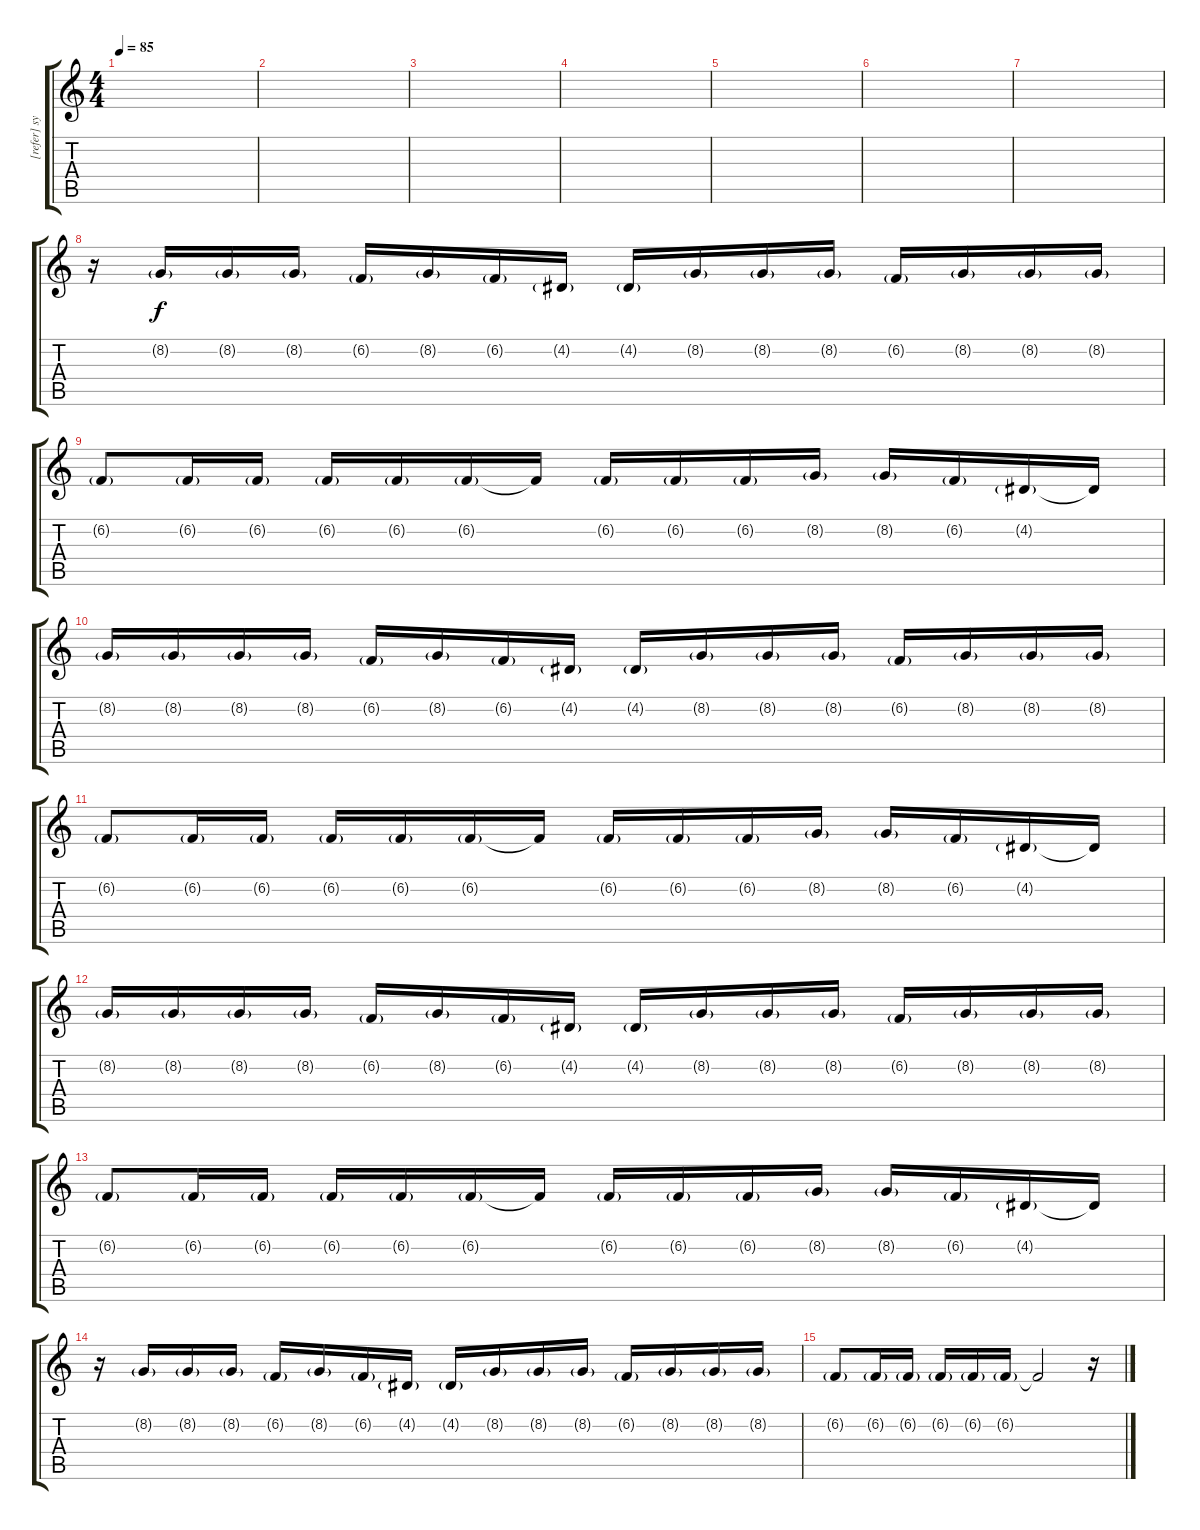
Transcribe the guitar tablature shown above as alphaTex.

\track ("[refer] synth" "[refer] sy") {instrument drawbarorgan}
\staff {score tabs}
\tuning (E4 B3 G3 D3 A2 E2) {hide}
\ts (4 4)
\tempo 85
\clef g2
\ks c
|
|
|
|
|
|
|
r.16{instrument fx7echoes} 8.2{g}.16 8.2{g}.16 8.2{g}.16 6.2{g}.16 8.2{g}.16 6.2{g}.16 4.2{g}.16 4.2{g}.16 8.2{g}.16 8.2{g}.16 8.2{g}.16 6.2{g}.16 8.2{g}.16 8.2{g}.16 8.2{g}.16 |
6.2{g}.8 6.2{g}.16 6.2{g}.16 6.2{g}.16 6.2{g}.16 6.2{g}.16 6.2{t}.16 6.2{g}.16 6.2{g}.16 6.2{g}.16 8.2{g}.16 8.2{g}.16 6.2{g}.16 4.2{g}.16 4.2{t}.16 |
8.2{g}.16{instrument fx7echoes} 8.2{g}.16 8.2{g}.16 8.2{g}.16 6.2{g}.16 8.2{g}.16 6.2{g}.16 4.2{g}.16 4.2{g}.16 8.2{g}.16 8.2{g}.16 8.2{g}.16 6.2{g}.16 8.2{g}.16 8.2{g}.16 8.2{g}.16 |
6.2{g}.8 6.2{g}.16 6.2{g}.16 6.2{g}.16 6.2{g}.16 6.2{g}.16 6.2{t}.16 6.2{g}.16 6.2{g}.16 6.2{g}.16 8.2{g}.16 8.2{g}.16 6.2{g}.16 4.2{g}.16 4.2{t}.16 |
8.2{g}.16{instrument fx7echoes} 8.2{g}.16 8.2{g}.16 8.2{g}.16 6.2{g}.16 8.2{g}.16 6.2{g}.16 4.2{g}.16 4.2{g}.16 8.2{g}.16 8.2{g}.16 8.2{g}.16 6.2{g}.16 8.2{g}.16 8.2{g}.16 8.2{g}.16 |
6.2{g}.8 6.2{g}.16 6.2{g}.16 6.2{g}.16 6.2{g}.16 6.2{g}.16 6.2{t}.16 6.2{g}.16 6.2{g}.16 6.2{g}.16 8.2{g}.16 8.2{g}.16 6.2{g}.16 4.2{g}.16 4.2{t}.16 |
r.16{instrument fx7echoes} 8.2{g}.16 8.2{g}.16 8.2{g}.16 6.2{g}.16 8.2{g}.16 6.2{g}.16 4.2{g}.16 4.2{g}.16 8.2{g}.16 8.2{g}.16 8.2{g}.16 6.2{g}.16 8.2{g}.16 8.2{g}.16 8.2{g}.16 |
6.2{g}.8 6.2{g}.16 6.2{g}.16 6.2{g}.16 6.2{g}.16 6.2{g}.16 6.2{t}.2 r.16
